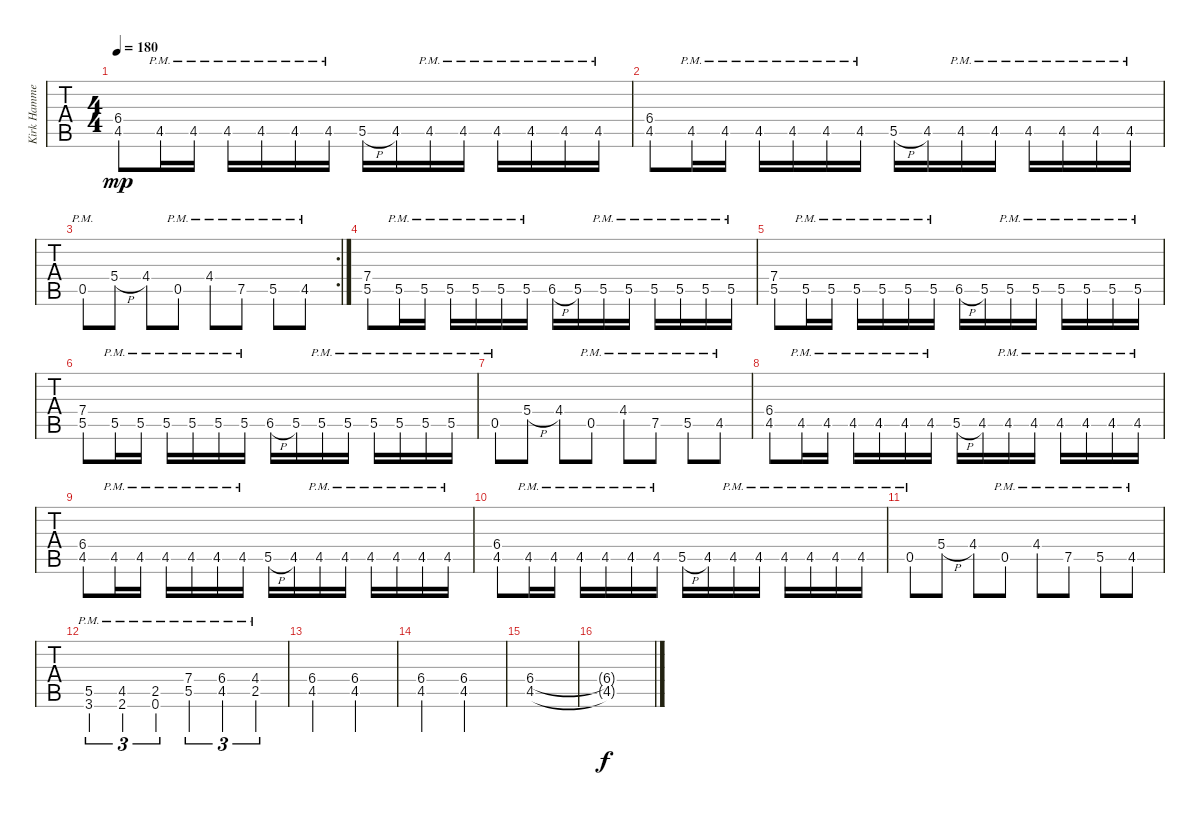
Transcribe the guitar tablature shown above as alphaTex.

\track ("Kirk Hammet" "Kirk Hamme") {instrument distortionguitar}
\staff {tabs}
\tuning (E4 B3 G3 D3 A2 E2) {hide}
\ts (4 4)
\tempo 180
\clef g2
\ks c
(6.4 4.5).8{dy mp} 4.5{pm}.16 4.5{pm}.16 4.5{pm}.16 4.5{pm}.16 4.5{pm}.16 4.5{pm}.16 5.5{h}.16 4.5.16 4.5{pm}.16 4.5{pm}.16 4.5{pm}.16 4.5{pm}.16 4.5{pm}.16 4.5{pm}.16 |
(6.4 4.5).8 4.5{pm}.16 4.5{pm}.16 4.5{pm}.16 4.5{pm}.16 4.5{pm}.16 4.5{pm}.16 5.5{h}.16 4.5.16 4.5{pm}.16 4.5{pm}.16 4.5{pm}.16 4.5{pm}.16 4.5{pm}.16 4.5{pm}.16 |
\rc 2
0.5{pm}.8 5.4{h}.8 4.4.8 0.5{pm}.8 4.4{pm}.8 7.5{pm}.8 5.5{pm}.8 4.5{pm}.8 |
(7.4 5.5).8 5.5{pm}.16 5.5{pm}.16 5.5{pm}.16 5.5{pm}.16 5.5{pm}.16 5.5{pm}.16 6.5{h}.16 5.5.16 5.5{pm}.16 5.5{pm}.16 5.5{pm}.16 5.5{pm}.16 5.5{pm}.16 5.5{pm}.16 |
(7.4 5.5).8 5.5{pm}.16 5.5{pm}.16 5.5{pm}.16 5.5{pm}.16 5.5{pm}.16 5.5{pm}.16 6.5{h}.16 5.5.16 5.5{pm}.16 5.5{pm}.16 5.5{pm}.16 5.5{pm}.16 5.5{pm}.16 5.5{pm}.16 |
(7.4 5.5).8 5.5{pm}.16 5.5{pm}.16 5.5{pm}.16 5.5{pm}.16 5.5{pm}.16 5.5{pm}.16 6.5{h}.16 5.5.16 5.5{pm}.16 5.5{pm}.16 5.5{pm}.16 5.5{pm}.16 5.5{pm}.16 5.5{pm}.16 |
0.5{pm}.8 5.4{h}.8 4.4.8 0.5{pm}.8 4.4{pm}.8 7.5{pm}.8 5.5{pm}.8 4.5{pm}.8 |
(6.4 4.5).8 4.5{pm}.16 4.5{pm}.16 4.5{pm}.16 4.5{pm}.16 4.5{pm}.16 4.5{pm}.16 5.5{h}.16 4.5.16 4.5{pm}.16 4.5{pm}.16 4.5{pm}.16 4.5{pm}.16 4.5{pm}.16 4.5{pm}.16 |
(6.4 4.5).8 4.5{pm}.16 4.5{pm}.16 4.5{pm}.16 4.5{pm}.16 4.5{pm}.16 4.5{pm}.16 5.5{h}.16 4.5.16 4.5{pm}.16 4.5{pm}.16 4.5{pm}.16 4.5{pm}.16 4.5{pm}.16 4.5{pm}.16 |
(6.4 4.5).8 4.5{pm}.16 4.5{pm}.16 4.5{pm}.16 4.5{pm}.16 4.5{pm}.16 4.5{pm}.16 5.5{h}.16 4.5.16 4.5{pm}.16 4.5{pm}.16 4.5{pm}.16 4.5{pm}.16 4.5{pm}.16 4.5{pm}.16 |
0.5{pm}.8 5.4{h}.8 4.4.8 0.5{pm}.8 4.4{pm}.8 7.5{pm}.8 5.5{pm}.8 4.5{pm}.8 |
(5.5{pm} 3.6{pm}).4{tu (3 2)} (4.5{pm} 2.6{pm}).4{tu (3 2)} (2.5{pm} 0.6{pm}).4{tu (3 2)} (7.4{pm} 5.5{pm}).4{tu (3 2)} (6.4{pm} 4.5{pm}).4{tu (3 2)} (4.4{pm} 2.5{pm}).4{tu (3 2)} |
(6.4 4.5).2 (6.4 4.5).2 |
(6.4 4.5).2 (6.4 4.5).2 |
(6.4 4.5).1 |
(6.4{t} 4.5{t}).1{dy f}
